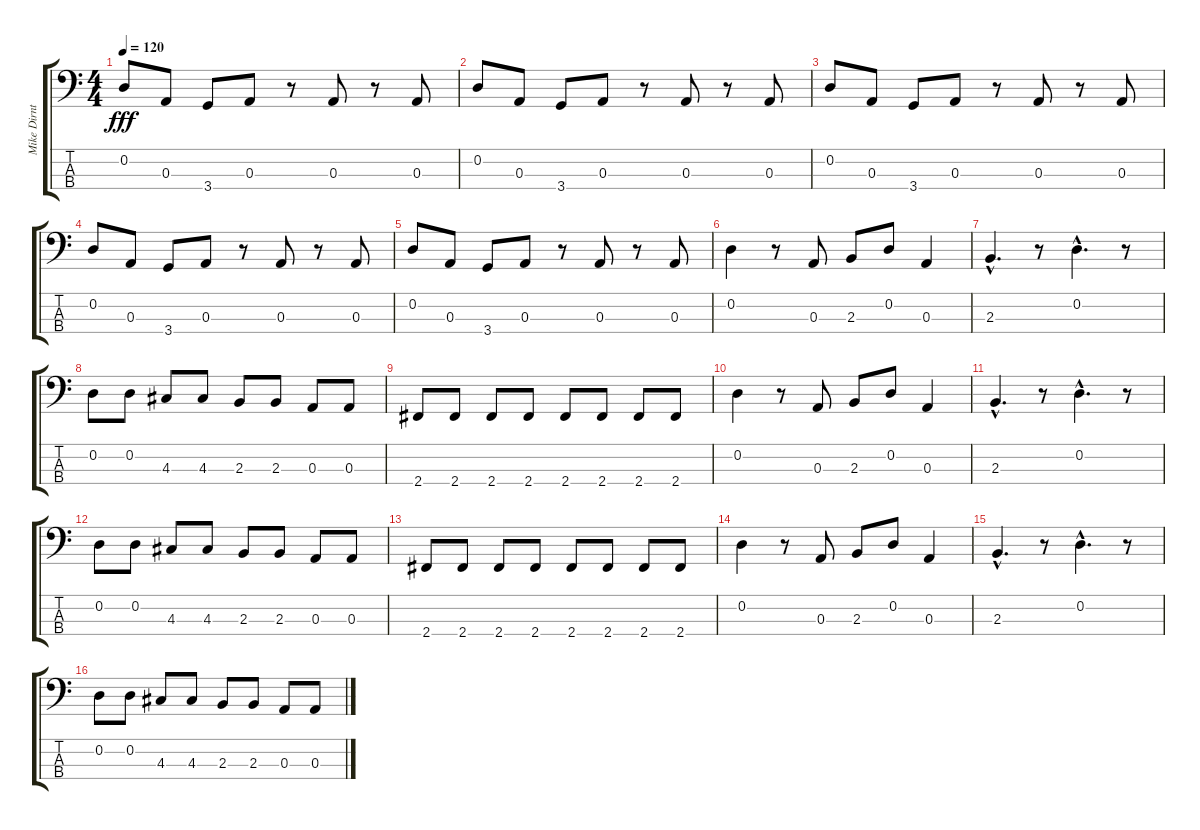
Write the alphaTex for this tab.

\track ("Mike Dirnt" "Mike Dirnt") {instrument electricbassfinger}
\staff {score tabs}
\tuning (G2 D2 A1 E1) {hide}
\ts (4 4)
\tempo 120
\clef f4
\ks c
0.2.8{dy fff} 0.3.8 3.4.8 0.3.8 r.8 0.3.8 r.8 0.3.8 |
0.2.8 0.3.8 3.4.8 0.3.8 r.8 0.3.8 r.8 0.3.8 |
0.2.8 0.3.8 3.4.8 0.3.8 r.8 0.3.8 r.8 0.3.8 |
0.2.8 0.3.8 3.4.8 0.3.8 r.8 0.3.8 r.8 0.3.8 |
0.2.8 0.3.8 3.4.8 0.3.8 r.8 0.3.8 r.8 0.3.8 |
0.2.4 r.8 0.3.8 2.3.8 0.2.8 0.3.4 |
2.3{hac}.4{d} r.8 0.2{hac}.4{d} r.8 |
0.2.8 0.2.8 4.3.8 4.3.8 2.3.8 2.3.8 0.3.8 0.3.8 |
2.4.8 2.4.8 2.4.8 2.4.8 2.4.8 2.4.8 2.4.8 2.4.8 |
0.2.4 r.8 0.3.8 2.3.8 0.2.8 0.3.4 |
2.3{hac}.4{d} r.8 0.2{hac}.4{d} r.8 |
0.2.8 0.2.8 4.3.8 4.3.8 2.3.8 2.3.8 0.3.8 0.3.8 |
2.4.8 2.4.8 2.4.8 2.4.8 2.4.8 2.4.8 2.4.8 2.4.8 |
0.2.4 r.8 0.3.8 2.3.8 0.2.8 0.3.4 |
2.3{hac}.4{d} r.8 0.2{hac}.4{d} r.8 |
0.2.8 0.2.8 4.3.8 4.3.8 2.3.8 2.3.8 0.3.8 0.3.8
